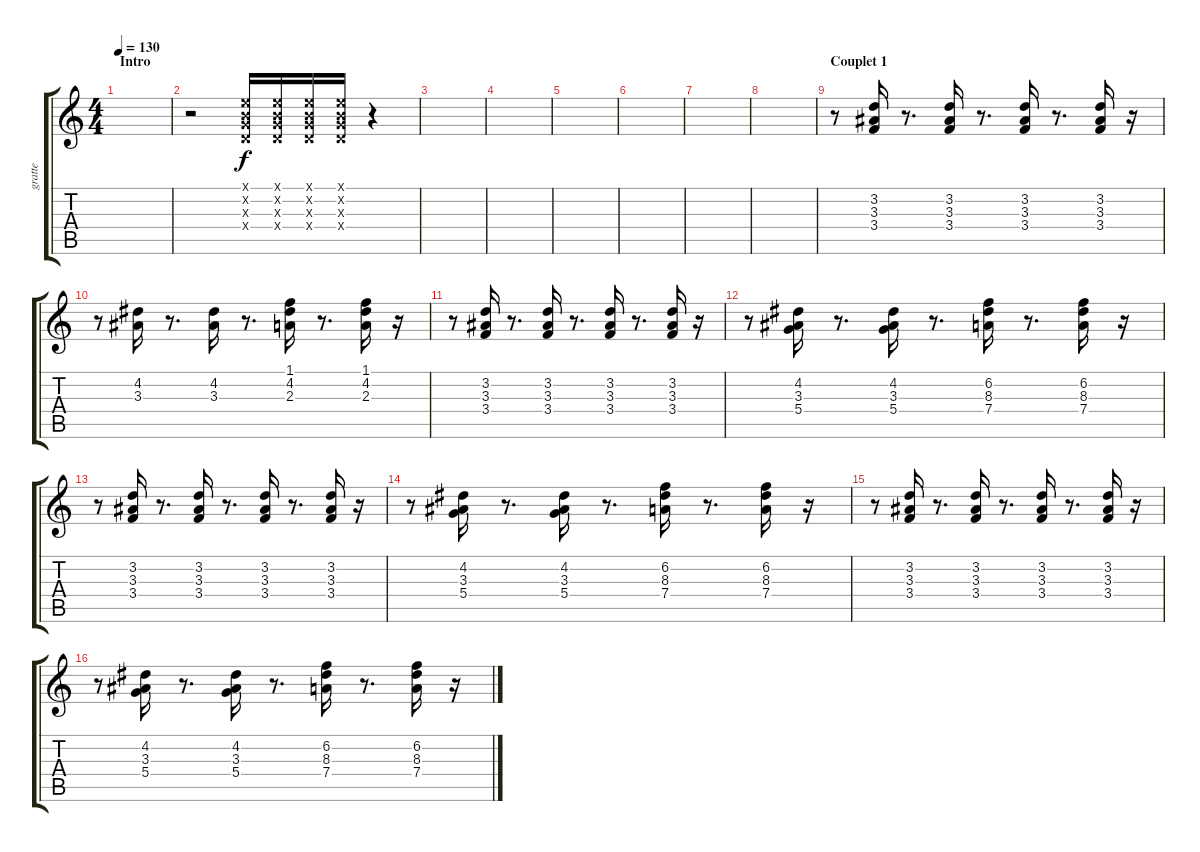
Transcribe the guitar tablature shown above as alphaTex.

\track ("gratte" "gratte") {instrument electricguitarclean}
\staff {score tabs}
\tuning (E4 B3 G3 D3 A2 E2) {hide}
\ts (4 4)
\section ("" "Intro")
\tempo 130
\clef g2
\ks c
|
r.2 (0.1{x} 0.2{x} 0.3{x} 0.4{x}).16 (0.1{x} 0.2{x} 0.3{x} 0.4{x}).16 (0.1{x} 0.2{x} 0.3{x} 0.4{x}).16 (0.1{x} 0.2{x} 0.3{x} 0.4{x}).16 r.4 |
|
|
|
|
|
|
\section ("" "Couplet 1")
r.8 (3.2 3.3 3.4).16 r.8{d} (3.2 3.3 3.4).16 r.8{d} (3.2 3.3 3.4).16 r.8{d} (3.2 3.3 3.4).16 r.16 |
r.8 (4.2 3.3).16 r.8{d} (4.2 3.3).16 r.8{d} (1.1 4.2 2.3).16 r.8{d} (1.1 4.2 2.3).16 r.16 |
r.8 (3.2 3.3 3.4).16 r.8{d} (3.2 3.3 3.4).16 r.8{d} (3.2 3.3 3.4).16 r.8{d} (3.2 3.3 3.4).16 r.16 |
r.8 (4.2 3.3 5.4).16 r.8{d} (4.2 3.3 5.4).16 r.8{d} (6.2 8.3 7.4).16 r.8{d} (6.2 8.3 7.4).16 r.16 |
r.8 (3.2 3.3 3.4).16 r.8{d} (3.2 3.3 3.4).16 r.8{d} (3.2 3.3 3.4).16 r.8{d} (3.2 3.3 3.4).16 r.16 |
r.8 (4.2 3.3 5.4).16 r.8{d} (4.2 3.3 5.4).16 r.8{d} (6.2 8.3 7.4).16 r.8{d} (6.2 8.3 7.4).16 r.16 |
r.8 (3.2 3.3 3.4).16 r.8{d} (3.2 3.3 3.4).16 r.8{d} (3.2 3.3 3.4).16 r.8{d} (3.2 3.3 3.4).16 r.16 |
r.8 (4.2 3.3 5.4).16 r.8{d} (4.2 3.3 5.4).16 r.8{d} (6.2 8.3 7.4).16 r.8{d} (6.2 8.3 7.4).16 r.16
